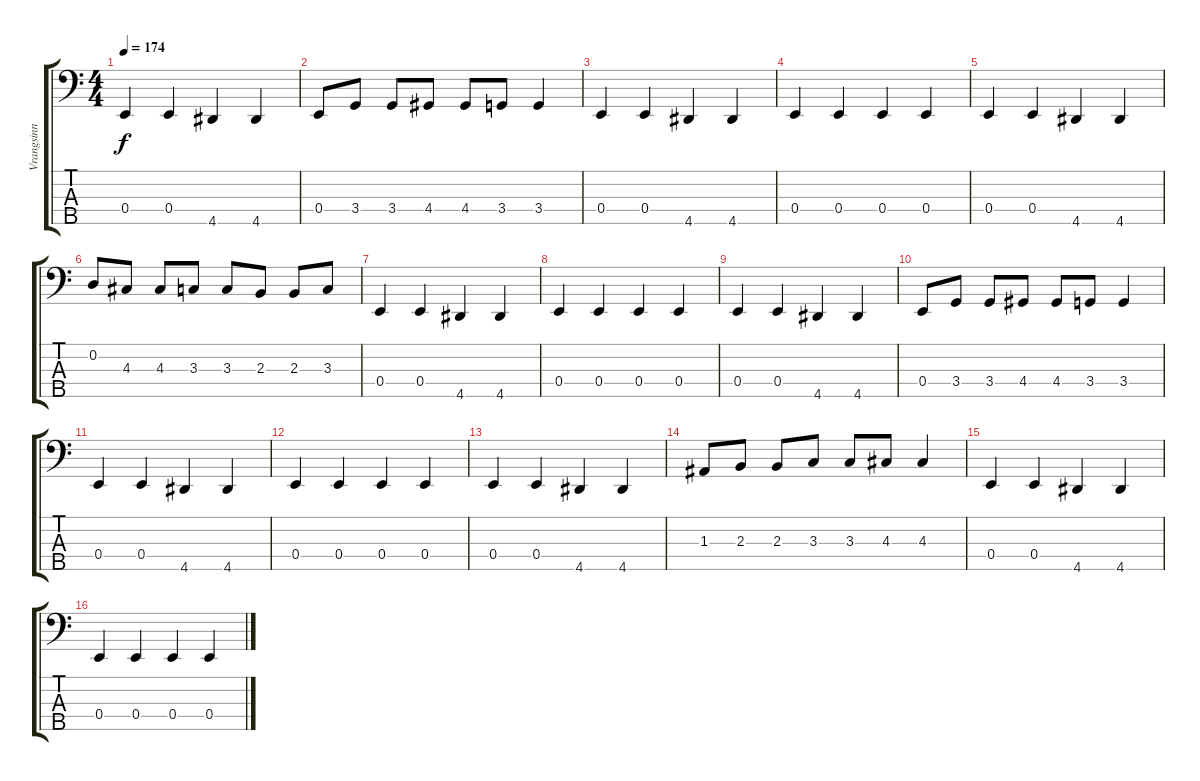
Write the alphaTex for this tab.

\track ("Vrangsinn - Bass" "Vrangsinn ") {instrument electricbassfinger}
\staff {score tabs}
\tuning (G2 D2 A1 E1 B0) {hide}
\ts (4 4)
\tempo 174
\clef f4
\ks c
0.4.4{dy f} 0.4.4 4.5.4 4.5.4 |
0.4.8 3.4.8 3.4.8 4.4.8 4.4.8 3.4.8 3.4.4 |
0.4.4 0.4.4 4.5.4 4.5.4 |
0.4.4 0.4.4 0.4.4 0.4.4 |
0.4.4 0.4.4 4.5.4 4.5.4 |
0.2.8 4.3.8 4.3.8 3.3.8 3.3.8 2.3.8 2.3.8 3.3.8 |
0.4.4 0.4.4 4.5.4 4.5.4 |
0.4.4 0.4.4 0.4.4 0.4.4 |
0.4.4 0.4.4 4.5.4 4.5.4 |
0.4.8 3.4.8 3.4.8 4.4.8 4.4.8 3.4.8 3.4.4 |
0.4.4 0.4.4 4.5.4 4.5.4 |
0.4.4 0.4.4 0.4.4 0.4.4 |
0.4.4 0.4.4 4.5.4 4.5.4 |
1.3.8 2.3.8 2.3.8 3.3.8 3.3.8 4.3.8 4.3.4 |
0.4.4 0.4.4 4.5.4 4.5.4 |
0.4.4 0.4.4 0.4.4 0.4.4
